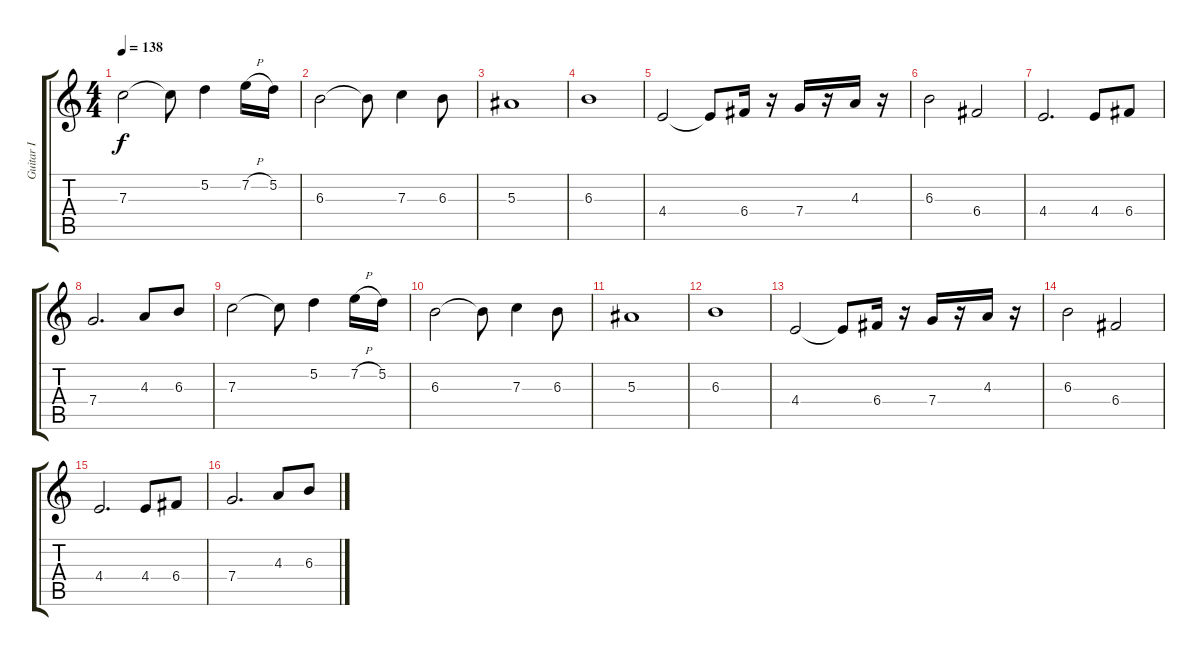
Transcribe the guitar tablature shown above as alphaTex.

\track ("Guitar I" "Guitar I") {instrument distortionguitar}
\staff {score tabs}
\tuning (D4 A3 F3 C3 G2 D2) {hide}
\ts (4 4)
\tempo 138
\clef g2
\ks c
7.3.2{dy f} 7.3{t}.8 5.2.4 7.2{h}.16 5.2.16 |
6.3.2 6.3{t}.8 7.3.4 6.3.8 |
5.3.1 |
6.3.1 |
4.4.2{volume 13} 4.4{t}.8 6.4.16{volume 13} r.16 7.4.16{volume 13} r.16 4.3.16{volume 13} r.16 |
6.3.2{volume 13} 6.4.2{volume 13} |
4.4.2{d volume 13} 4.4.8{volume 13} 6.4.8{volume 13} |
7.4.2{d volume 13} 4.3.8{volume 12} 6.3.8{volume 12} |
7.3.2{volume 12} 7.3{t}.8 5.2.4{volume 11} 7.2{h}.16{volume 11} 5.2.16{volume 11} |
6.3.2{volume 11} 6.3{t}.8 7.3.4{volume 10} 6.3.8{volume 10} |
5.3.1{volume 10} |
6.3.1{volume 9} |
4.4.2{volume 8} 4.4{t}.8 6.4.16{volume 7} r.16 7.4.16{volume 7} r.16 4.3.16{volume 7} r.16 |
6.3.2{volume 7} 6.4.2{volume 6} |
4.4.2{d volume 6} 4.4.8{volume 5} 6.4.8{volume 5} |
7.4.2{d volume 5} 4.3.8{volume 4} 6.3.8{volume 4}
